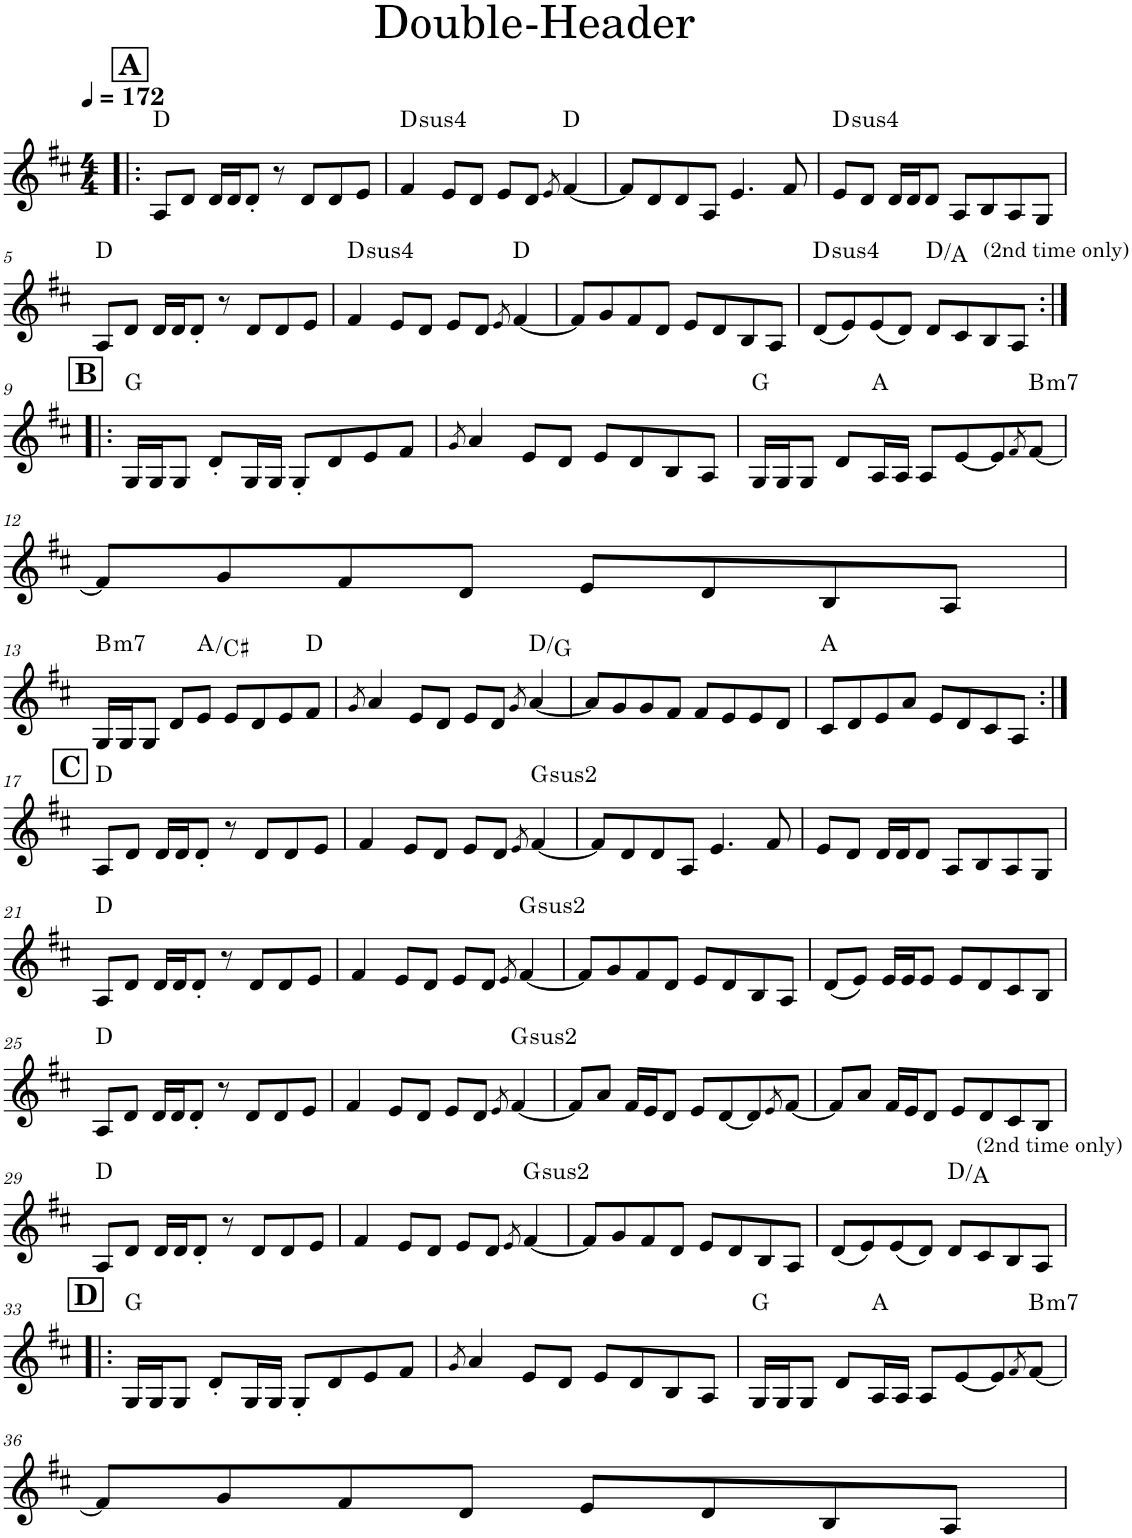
**kern	**harte
*part1	*part1
*staff1	*
*I"Piano	*
*I'Pno.	*
*clefG2	*
*k[f#c#]	*
*M4/4	*
*MM172	*
!!LO:REH:place=s1:a:B:cj:fs=14:t=A
=1!|:	=1!|:
8A/L	D:maj
8d/J	.
16d/LL	.
16d/J	.
8d'/J	.
8r	.
8d/L	.
8d/	.
8e/J	.
=2	=2
!	!LO:H:kt=4
4f#/	D:sus4
8e/L	.
8d/J	.
8e/L	.
8d/J	.
8qe/	.
[4f#/	D:maj
=3	=3
8f#/L]	.
8d/	.
8d/	.
8A/J	.
4.e/	.
8f#/	.
=4	=4
!	!LO:H:kt=4
8e/L	D:sus4
8d/J	.
16d/LL	.
16d/J	.
8d/J	.
8A/L	.
8B/	.
8A/	.
8G/J	.
!!LO:LB:g=z
=5	=5
8A/L	D:maj
8d/J	.
16d/LL	.
16d/J	.
8d'/J	.
8r	.
8d/L	.
8d/	.
8e/J	.
=6	=6
!	!LO:H:kt=4
4f#/	D:sus4
8e/L	.
8d/J	.
8e/L	.
8d/J	.
8qe/	.
[4f#/	D:maj
=7	=7
8f#/L]	.
8g/	.
8f#/	.
8d/J	.
8e/L	.
8d/	.
8B/	.
8A/J	.
=8	=8
!	!LO:H:kt=4
(8d/L	D:sus4
8e/)	.
(8e/	.
8d/J)	.
8d/L	D:maj/5
!LO:TX:a:t=(2nd time only)	!
8c#/	.
8B/	.
8A/J	.
!!LO:LB:g=z
!!LO:REH:place=s1:a:B:cj:fs=14:t=B
=9:|!|:	=9:|!|:
16G/LL	G:maj
16G/J	.
8G/J	.
8d'/L	.
16G/L	.
16G/JJ	.
8G'/L	.
8d/	.
8e/	.
8f#/J	.
=10	=10
8qg/	.
4a/	.
8e/L	.
8d/J	.
8e/L	.
8d/	.
8B/	.
8A/J	.
=11	=11
16G/LL	G:maj
16G/J	.
8G/J	.
8d/L	.
16A/L	A:maj
16A/JJ	.
8A/L	.
[8e/	.
8e/]	.
8qf#/	.
!	!LO:H:kt=m7
[8f#/J	B:min7
!!LO:LB:g=z
=12	=12
8f#/L]	.
8g/	.
8f#/	.
8d/J	.
8e/L	.
8d/	.
8B/	.
8A/J	.
!!LO:LB:g=z
=13	=13
!	!LO:H:kt=m7
16G/LL	B:min7
16G/J	.
8G/J	.
8d/L	.
8e/J	A:maj/3
8e/L	.
8d/	.
8e/	.
8f#/J	D:maj
=14	=14
8qg/	.
4a/	.
8e/L	.
8d/J	.
8e/L	.
8d/J	.
8qg/	.
[4a/	D:maj/4
=15	=15
8a/L]	.
8g/	.
8g/	.
8f#/J	.
8f#/L	.
8e/	.
8e/	.
8d/J	.
=16	=16
8c#/L	A:maj
8d/	.
8e/	.
8a/J	.
8e/L	.
8d/	.
8c#/	.
8A/J	.
!!LO:LB:g=z
!!LO:REH:place=s1:a:B:cj:fs=14:t=C
=17:|!	=17:|!
8A/L	D:maj
8d/J	.
16d/LL	.
16d/J	.
8d'/J	.
8r	.
8d/L	.
8d/	.
8e/J	.
=18	=18
4f#/	.
8e/L	.
8d/J	.
8e/L	.
8d/J	.
8qe/	.
!	!LO:H:kt=2
[4f#/	G:(1,2,5)
=19	=19
8f#/L]	.
8d/	.
8d/	.
8A/J	.
4.e/	.
8f#/	.
=20	=20
8e/L	.
8d/J	.
16d/LL	.
16d/J	.
8d/J	.
8A/L	.
8B/	.
8A/	.
8G/J	.
!!LO:LB:g=z
=21	=21
8A/L	D:maj
8d/J	.
16d/LL	.
16d/J	.
8d'/J	.
8r	.
8d/L	.
8d/	.
8e/J	.
=22	=22
4f#/	.
8e/L	.
8d/J	.
8e/L	.
8d/J	.
8qe/	.
!	!LO:H:kt=2
[4f#/	G:(1,2,5)
=23	=23
8f#/L]	.
8g/	.
8f#/	.
8d/J	.
8e/L	.
8d/	.
8B/	.
8A/J	.
=24	=24
(8d/L	.
8e/J)	.
16e/LL	.
16e/J	.
8e/J	.
8e/L	.
8d/	.
8c#/	.
8B/J	.
!!LO:LB:g=z
=25	=25
8A/L	D:maj
8d/J	.
16d/LL	.
16d/J	.
8d'/J	.
8r	.
8d/L	.
8d/	.
8e/J	.
=26	=26
4f#/	.
8e/L	.
8d/J	.
8e/L	.
8d/J	.
8qe/	.
!	!LO:H:kt=2
[4f#/	G:(1,2,5)
=27	=27
8f#/L]	.
8a/J	.
16f#/LL	.
16e/J	.
8d/J	.
8e/L	.
[8d/	.
8d/]	.
8qe/	.
[8f#/J	.
=28	=28
8f#/L]	.
8a/J	.
16f#/LL	.
16e/J	.
8d/J	.
8e/L	.
8d/	.
8c#/	.
8B/J	.
!!LO:LB:g=z
=29	=29
8A/L	D:maj
8d/J	.
16d/LL	.
16d/J	.
8d'/J	.
8r	.
8d/L	.
8d/	.
8e/J	.
=30	=30
4f#/	.
8e/L	.
8d/J	.
8e/L	.
8d/J	.
8qe/	.
!	!LO:H:kt=2
[4f#/	G:(1,2,5)
=31	=31
8f#/L]	.
8g/	.
8f#/	.
8d/J	.
8e/L	.
8d/	.
8B/	.
8A/J	.
=32	=32
(8d/L	.
8e/)	.
(8e/	.
8d/J)	.
8d/L	D:maj/5
!LO:TX:a:t=(2nd time only)	!
8c#/	.
8B/	.
8A/J	.
!!LO:LB:g=z
!!LO:REH:place=s1:a:B:cj:fs=14:t=D
=33!|:	=33!|:
16G/LL	G:maj
16G/J	.
8G/J	.
8d'/L	.
16G/L	.
16G/JJ	.
8G'/L	.
8d/	.
8e/	.
8f#/J	.
=34	=34
8qg/	.
4a/	.
8e/L	.
8d/J	.
8e/L	.
8d/	.
8B/	.
8A/J	.
=35	=35
16G/LL	G:maj
16G/J	.
8G/J	.
8d/L	.
16A/L	A:maj
16A/JJ	.
8A/L	.
[8e/	.
8e/]	.
8qf#/	.
!	!LO:H:kt=m7
[8f#/J	B:min7
!!LO:LB:g=z
=36	=36
8f#/L]	.
8g/	.
8f#/	.
8d/J	.
8e/L	.
8d/	.
8B/	.
8A/J	.
=	=
*-	*-
